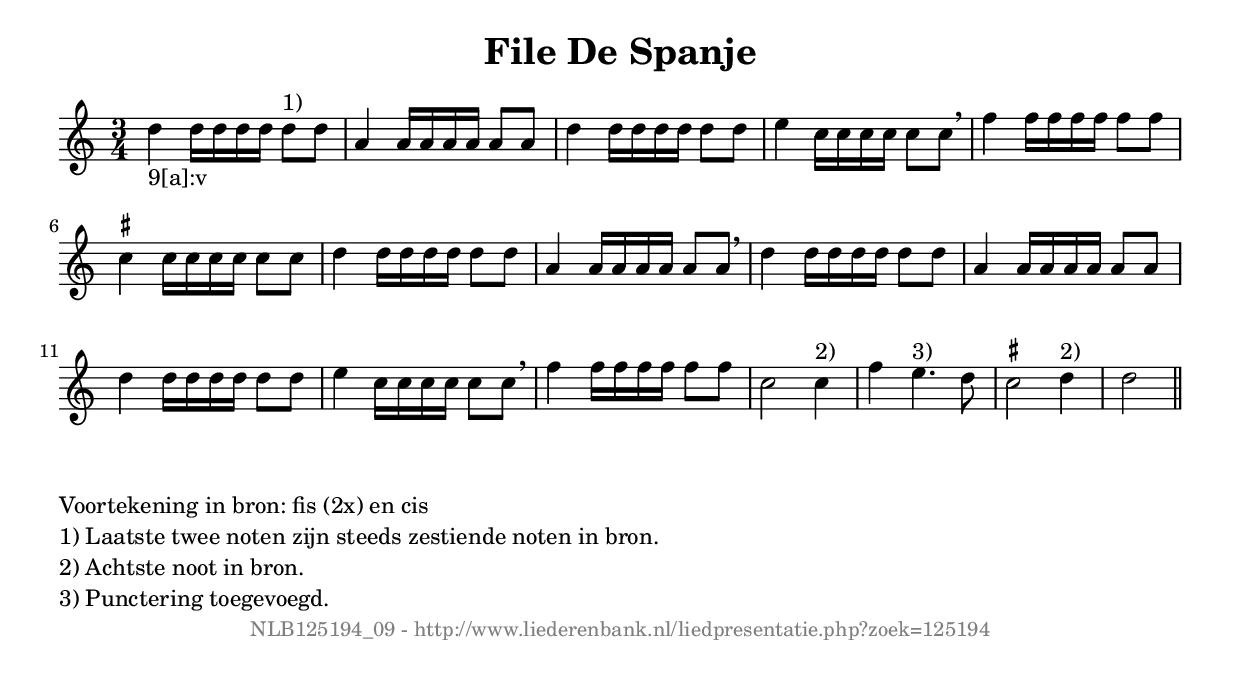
%
% produced by wce2krn 1.64 (7 June 2014)
%
\version"2.16"
#(append! paper-alist '(("long" . (cons (* 210 mm) (* 2000 mm)))))
#(set-default-paper-size "long")
sb = {\breathe}
mBreak = {\breathe }
bBreak = {\breathe }
x = {\once\override NoteHead #'style = #'cross }
gl=\glissando
itime={\override Staff.TimeSignature #'stencil = ##f }
ficta = {\once\set suggestAccidentals = ##t}
fine = {\once\override Score.RehearsalMark #'self-alignment-X = #1 \mark \markup {\italic{Fine}}}
dc = {\once\override Score.RehearsalMark #'self-alignment-X = #1 \mark \markup {\italic{D.C.}}}
dcf = {\once\override Score.RehearsalMark #'self-alignment-X = #1 \mark \markup {\italic{D.C. al Fine}}}
dcc = {\once\override Score.RehearsalMark #'self-alignment-X = #1 \mark \markup {\italic{D.C. al Coda}}}
ds = {\once\override Score.RehearsalMark #'self-alignment-X = #1 \mark \markup {\italic{D.S.}}}
dsf = {\once\override Score.RehearsalMark #'self-alignment-X = #1 \mark \markup {\italic{D.S. al Fine}}}
dsc = {\once\override Score.RehearsalMark #'self-alignment-X = #1 \mark \markup {\italic{D.S. al Coda}}}
pv = {\set Score.repeatCommands = #'((volta "1"))}
sv = {\set Score.repeatCommands = #'((volta "2"))}
tv = {\set Score.repeatCommands = #'((volta "3"))}
qv = {\set Score.repeatCommands = #'((volta "4"))}
xv = {\set Score.repeatCommands = #'((volta #f))}
\header{ tagline = ""
title = "File De Spanje"
}
\score {{
\key a \minor
\relative g'
{
\set melismaBusyProperties = #'()
\time 3/4
\tempo 4=120
\override Score.MetronomeMark #'transparent = ##t
\override Score.RehearsalMark #'break-visibility = #(vector #t #t #f)
d'4_"9[a]:v" d16 d d d d8^"1)" d a4 a16 a a a a8 a d4 d16 d d d d8 d e4 c16 c c c c8 c \mBreak \bar "|"
f4 f16 f f f f8 f \ficta cis4 cis16 cis cis cis cis8 cis d4 d16 d d d d8 d a4 a16 a a a a8 a \mBreak \bar "|"
d4 d16 d d d d8 d a4 a16 a a a a8 a d4 d16 d d d d8 d e4 c16 c c c c8 c \mBreak \bar "|"
f4 f16 f f f f8 f c2 c4^"2)" f4 e4.^"3)" d8 \ficta cis2 d4^"2)" d2 \bar "||"
 }}
 \midi { }
 \layout {
            indent = 0.0\cm
}
}
\markup { \wordwrap-string #" 
Voortekening in bron: fis (2x) en cis

1) Laatste twee noten zijn steeds zestiende noten in bron.

2) Achtste noot in bron.

3) Punctering toegevoegd.
"}
\markup { \vspace #0 } \markup { \with-color #grey \fill-line { \center-column { \smaller "NLB125194_09 - http://www.liederenbank.nl/liedpresentatie.php?zoek=125194" } } }
